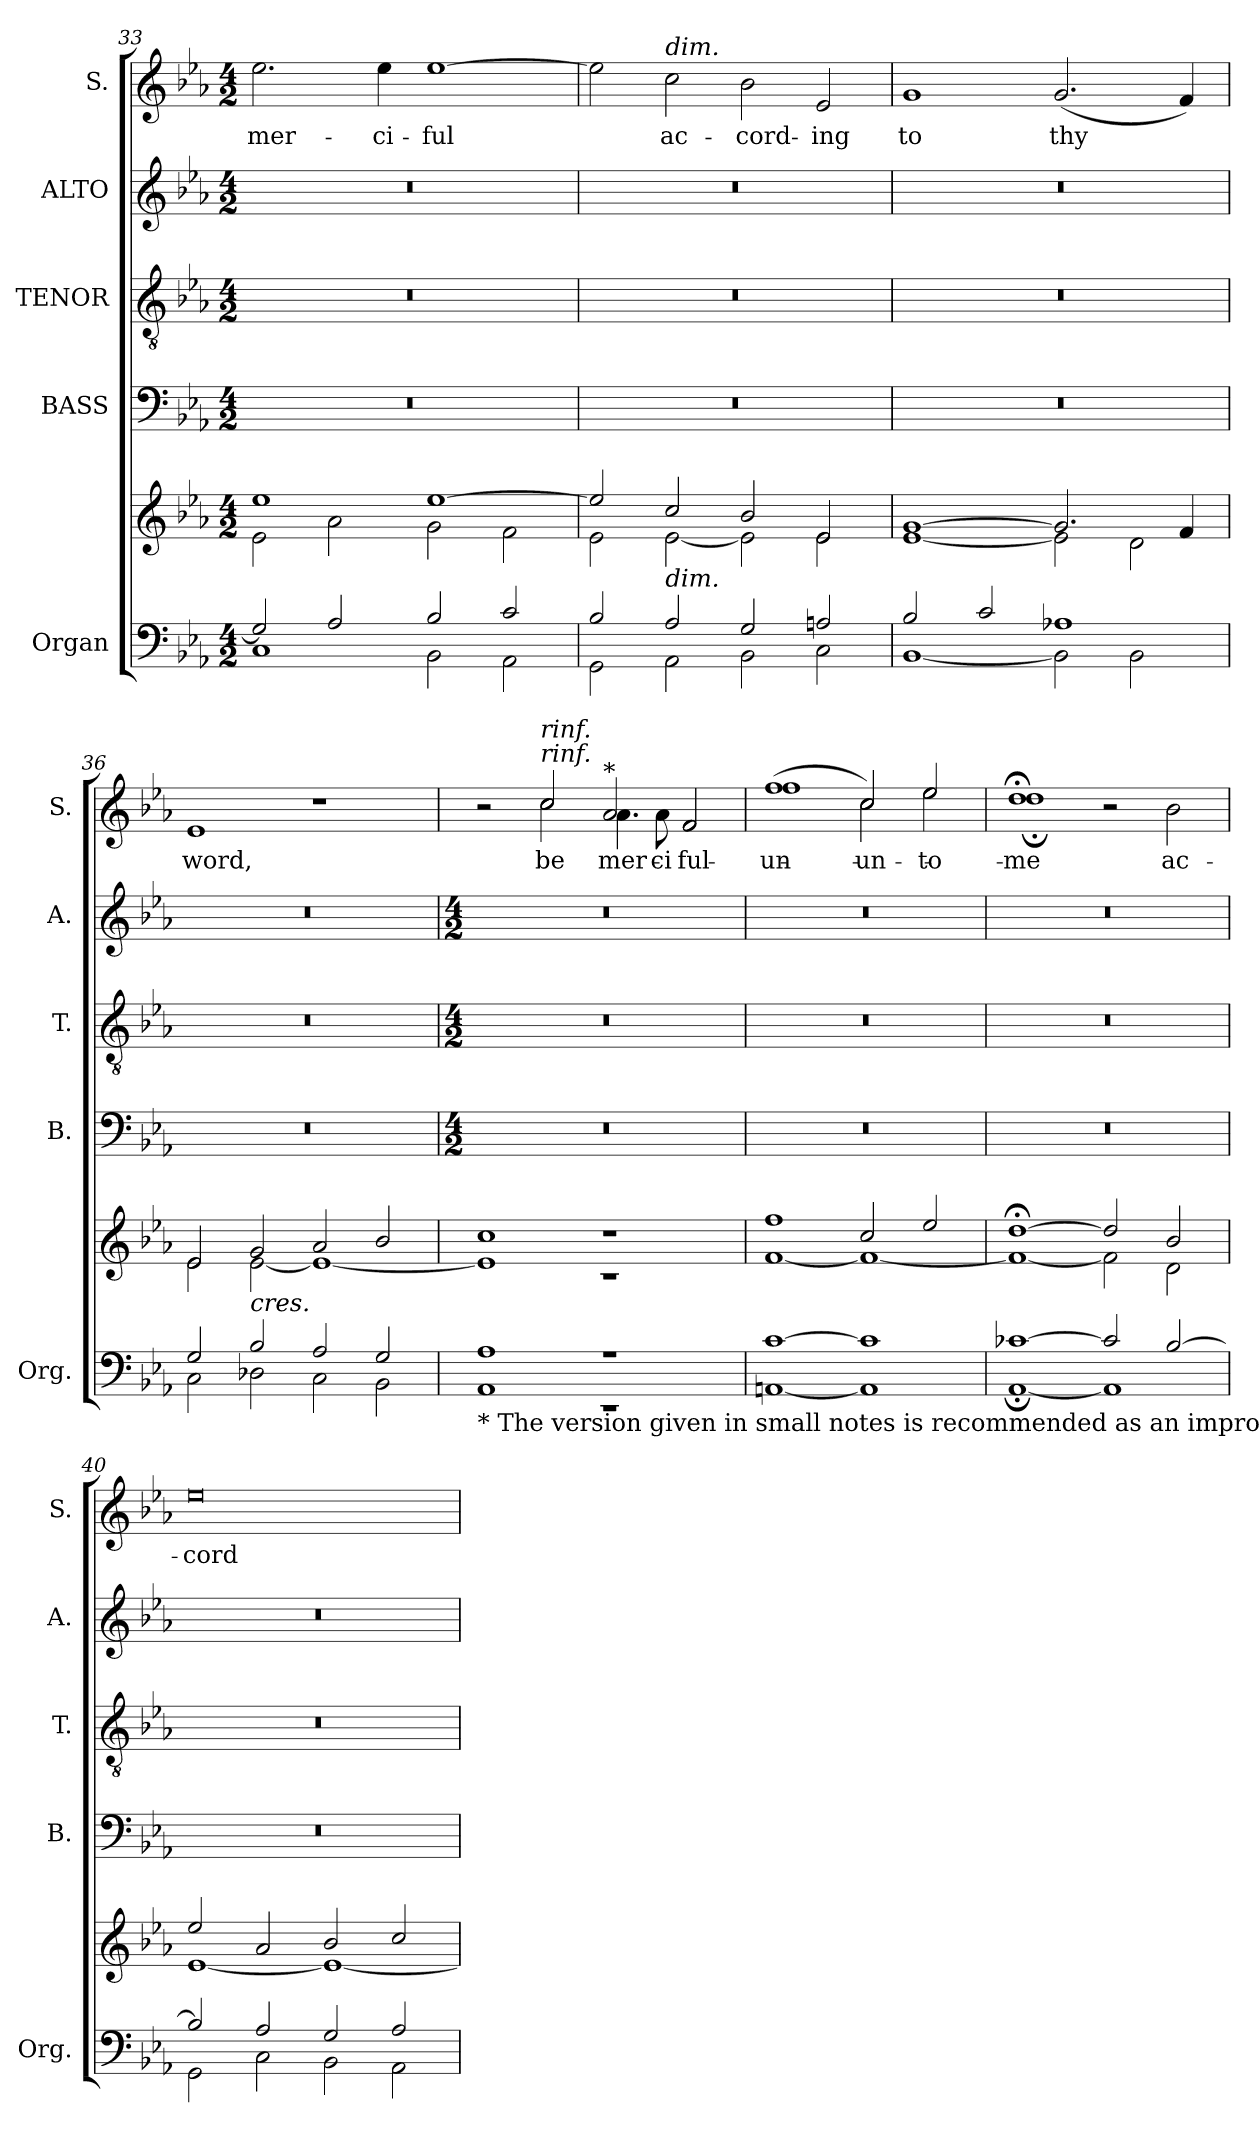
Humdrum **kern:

**kern	**kern	**kern	**kern	**kern	**kern	**text
*part5	*part5	*part4	*part3	*part2	*part1	*part1
*staff6	*staff5	*staff4	*staff3	*staff2	*staff1	*staff1
*I"Organ	*	*I"BASS	*I"TENOR	*I"ALTO	*I"S.	*
*I'Org.	*	*I'B.	*I'T.	*I'A.	*I'S.	*
!!LO:LB:g=z
*clefF4	*clefG2	*clefF4	*clefGv2	*clefG2	*clefG2	*
*k[b-e-a-]	*k[b-e-a-]	*k[b-e-a-]	*k[b-e-a-]	*k[b-e-a-]	*k[b-e-a-]	*
*E-:	*E-:	*E-:	*E-:	*E-:	*E-:	*
*M4/2	*M4/2	*M4/2	*M4/2	*M4/2	*M4/2	*
=33	=33	=33	=33	=33	=33	=33
*^	*^	*	*	*	*	*
!	!	!	!	!	!	!	!	!LO:LY:b
2G/]	1C\	1ee-/	2e-\	0r	0r	0r	2.ee-	mer-
2A-/	.	.	2a-\	.	.	.	.	.
!	!	!	!	!	!	!	!	!LO:LY:b
.	.	.	.	.	.	.	4ee-	-ci-
!	!	!	!	!	!	!	!	!LO:LY:b
2B-/	2BB-\	[1ee-/	2g\	.	.	.	[1ee-	-ful
2c/	2AA-\	.	2f\	.	.	.	.	.
=34	=34	=34	=34	=34	=34	=34	=34	=34
2B-/	2GG\	2ee-/]	2e-\	0r	0r	0r	2ee-]	.
!	!	!	!	!	!	!	!LO:TX:a:i:t=dim.	!
!LO:TX:a:i:t=dim.	!	!	!	!	!	!	!	!
!	!	!	!	!	!	!	!	!LO:LY:b
2A-/	2AA-\	2cc/	[2e-\	.	.	.	2cc	ac-
!	!	!	!	!	!	!	!	!LO:LY:b
2G/	2BB-\	2b-/	2e-\]	.	.	.	2b-	-cord-
!	!	!	!	!	!	!	!	!LO:LY:b
2An/	2C\	2e-/	2e-\	.	.	.	2e-	-ing
=35	=35	=35	=35	=35	=35	=35	=35	=35
!	!	!	!	!	!	!	!	!LO:LY:b
2B-/	[1BB-\	[1g/	[1e-\	0r	0r	0r	1g	to
2c/	.	.	.	.	.	.	.	.
!	!	!	!	!	!	!	!	!LO:LY:b
1A-X/	2BB-\]	2.g/]	2e-\]	.	.	.	(<2.g	thy
.	2BB-\	.	2d\	.	.	.	.	.
.	.	4f/	.	.	.	.	4f)	.
=36	=36	=36	=36	=36	=36	=36	=36	=36
!	!	!	!	!	!	!	!	!LO:LY:b
2G/	2C\	2e-/	2e-\	0r	0r	0r	1e-	word,
!LO:TX:a:i:t=cres.	!	!	!	!	!	!	!	!
2B-/	2D-X\	2g/	[2e-\	.	.	.	.	.
2A-/	2C\	2a-/	1e-\_	.	.	.	1r	.
2G/	2BB-\	2b-/	.	.	.	.	.	.
!!LO:LB:g=z
=37	=37	=37	=37	=37	=37	=37	=37	=37
*	*	*	*	*M4/2	*M4/2	*M4/2	*	*
*	*	*	*	*	*	*	*^	*
!LO:TX:b:t=* The version given in small notes is recommended as an improvement in the accent.	!	!	!	!	!	!	!	!	!
1A-/	1AA-\	1cc/	1e-\]	0r	0r	0r	2r	2ryy	.
!	!	!	!	!	!	!	!LO:TX:a:i:t=rinf.	!	!
!	!	!	!	!	!	!	!LO:TX:a:i:t=rinf.	!	!
!	!	!	!	!	!	!	!	!	!LO:LY:b
!	!	!	!	!	!	!	!	!	!LO:LY:b
.	.	.	.	.	.	.	2cc	2cc\	-be
!	!	!	!	!	!	!	!LO:TX:a:t=*	!	!
!	!	!	!	!	!	!	!	!	!LO:LY:b
!	!	!	!	!	!	!	!	!	!LO:LY:b
1r	1r	1r	1r	.	.	.	2a-	4.a-\	mer-
!	!	!	!	!	!	!	!	!	!LO:LY:b
.	.	.	.	.	.	.	.	8a-\	-ci-
!	!	!	!	!	!	!	!	!	!LO:LY:b
!	!	!	!	!	!	!	!	!	!LO:LY:b
.	.	.	.	.	.	.	2f	2f/	-ful
=38	=38	=38	=38	=38	=38	=38	=38	=38	=38
!	!	!	!	!	!	!	!	!	!LO:LY:b
!	!	!	!	!	!	!	!	!	!LO:LY:b
[1c/	[1AAn\	1ff/	[1f\	0r	0r	0r	(>1ff	1ff\	un
!	!	!	!	!	!	!	!	!	!LO:LY:b
1c/]	1AA\]	2cc/	1f\_	.	.	.	2cc)	2cc\	un-
!	!	!	!	!	!	!	!	!	!LO:LY:b
!	!	!	!	!	!	!	!	!	!LO:LY:b
.	.	2ee-/	.	.	.	.	2ee-	2ee-\	to
=39	=39	=39	=39	=39	=39	=39	=39	=39	=39
!	!	!	!	!	!	!	!	!	!LO:LY:b
!	!	!	!	!	!	!	!	!	!LO:LY:b
[1c-X/	[1AA-;\	[1dd;</	1f\_	0r	0r	0r	1dd;<	1dd;<\	-me
2c-/]	1AA-\]	2dd/]	2f\]	.	.	.	2r	1ryy	.
!	!	!	!	!	!	!	!	!	!LO:LY:b
[2B-/	.	2b-/	2d\	.	.	.	2b-	.	ac-
=40	=40	=40	=40	=40	=40	=40	=40	=40	=40
!	!	!	!	!	!	!	!	!	!LO:LY:b
2B-/]	2GG\	2ee-/	[1e-\	0r	0r	0r	0ee-	0ryy	cord
2A-/	2C\	2a-/	.	.	.	.	.	.	.
2G/	2BB-\	2b-/	1e-\_	.	.	.	.	.	.
2A-/	2AA-\	2cc/	.	.	.	.	.	.	.
*v	*v	*	*	*	*	*	*v	*v	*
*	*v	*v	*	*	*	*	*
=	=	=	=	=	=	=
*-	*-	*-	*-	*-	*-	*-
